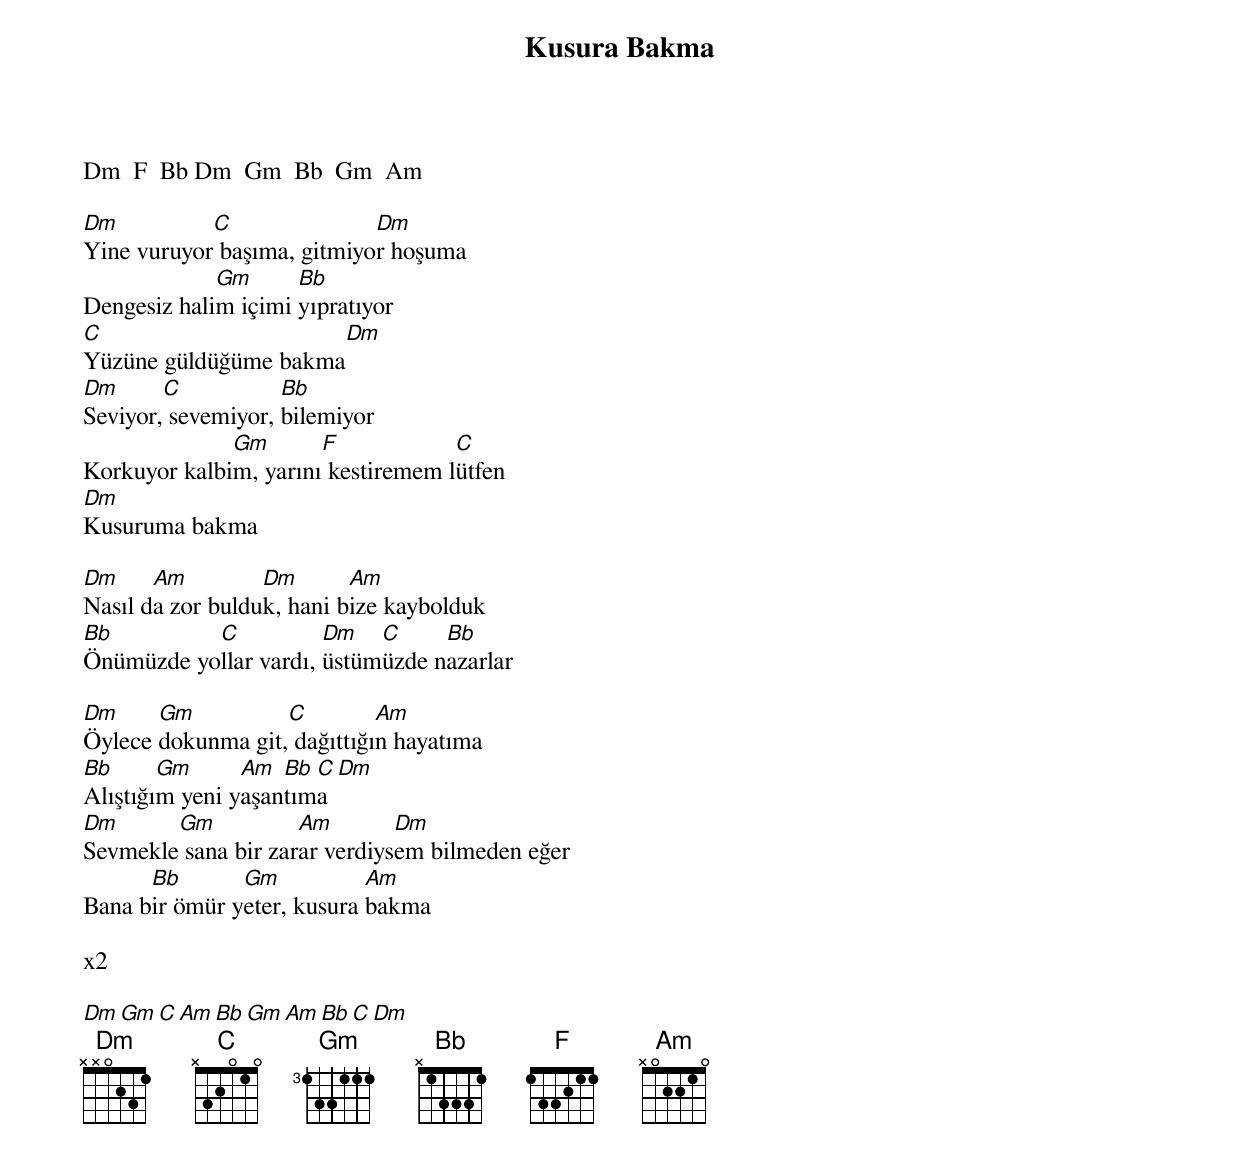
{title: Kusura Bakma}
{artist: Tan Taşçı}

Dm  F  Bb Dm  Gm  Bb  Gm  Am

Dm          C               Dm
Yine vuruyor başıma, gitmiyor hoşuma
             Gm      Bb
Dengesiz halim içimi yıpratıyor
C                      Dm
Yüzüne güldüğüme bakma
Dm      C           Bb
Seviyor, sevemiyor, bilemiyor
              Gm       F            C
Korkuyor kalbim, yarını kestiremem lütfen
Dm
Kusuruma bakma

Dm     Am         Dm       Am
Nasıl da zor bulduk, hani bize kaybolduk
Bb         C           Dm   C     Bb
Önümüzde yollar vardı, üstümüzde nazarlar

Dm     Gm          C         Am
Öylece dokunma git, dağıttığın hayatıma
Bb      Gm      Am  Bb C Dm
Alıştığım yeni yaşantıma
Dm      Gm           Am        Dm
Sevmekle sana bir zarar verdiysem bilmeden eğer
      Bb       Gm           Am
Bana bir ömür yeter, kusura bakma

x2

Dm Gm C Am Bb Gm Am Bb C Dm
